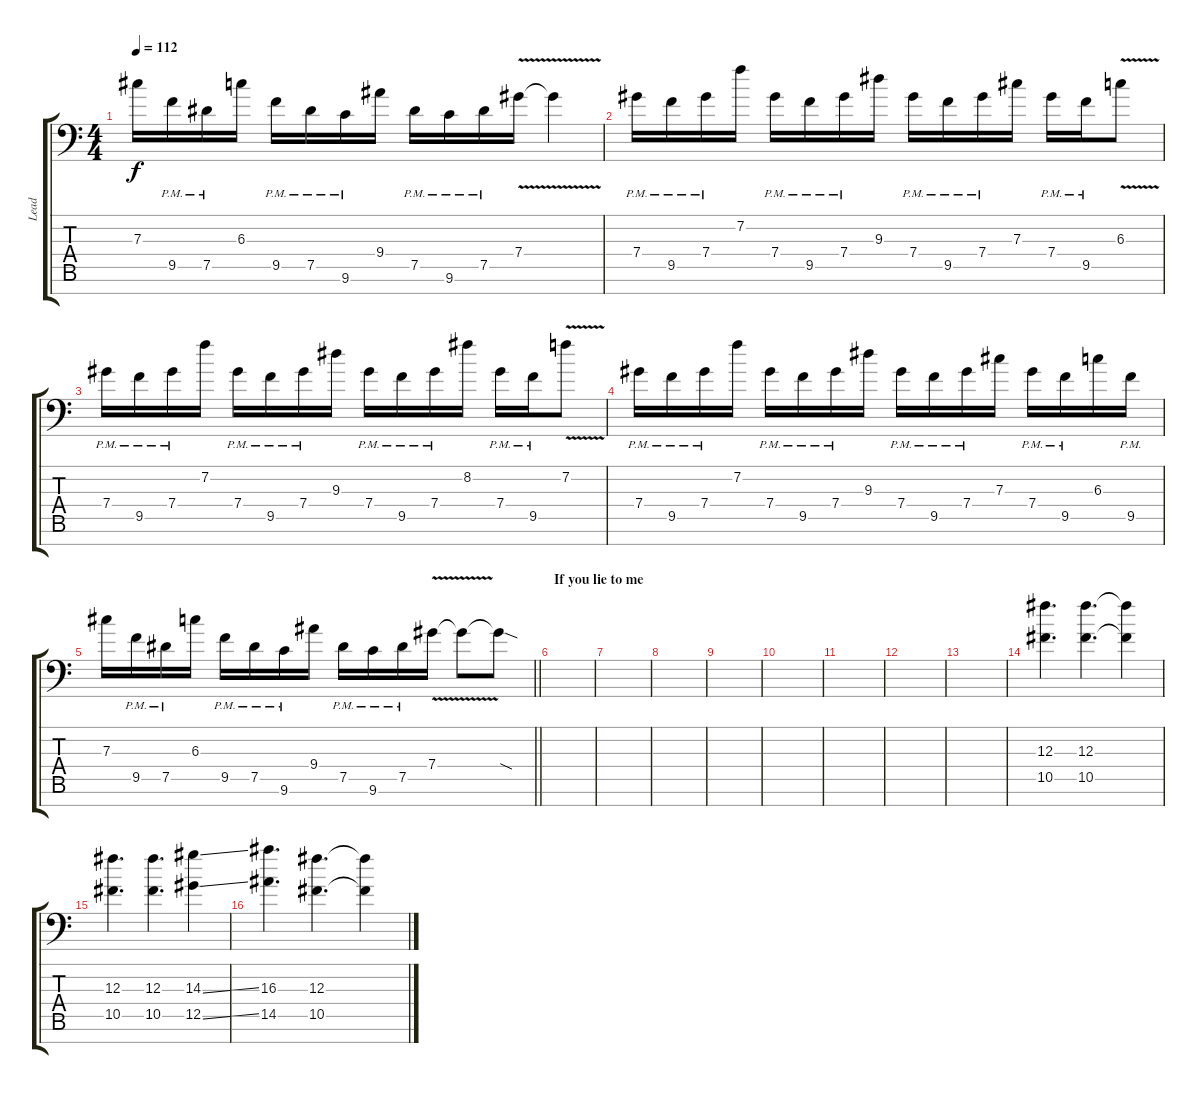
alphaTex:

\track ("Lead" "Lead") {instrument distortionguitar}
\staff {score tabs}
\tuning (Eb4 Bb3 Gb3 Db3 Ab2 Eb2 Bb1) {hide}
\ts (4 4)
\tempo 112
\clef f4
\ks c
7.3.16{dy f} 9.5{pm}.16 7.5{pm}.16 6.3.16 9.5{pm}.16 7.5{pm}.16 9.6{pm}.16 9.4.16 7.5{pm}.16 9.6{pm}.16 7.5{pm}.16 7.4{v}.16 7.4{t}.4 |
7.4{pm}.16 9.5{pm}.16 7.4{pm}.16 7.2.16 7.4{pm}.16 9.5{pm}.16 7.4{pm}.16 9.3.16 7.4{pm}.16 9.5{pm}.16 7.4{pm}.16 7.3.16 7.4{pm}.16 9.5{pm}.16 6.3{v}.8 |
7.4{pm}.16 9.5{pm}.16 7.4{pm}.16 7.2.16 7.4{pm}.16 9.5{pm}.16 7.4{pm}.16 9.3.16 7.4{pm}.16 9.5{pm}.16 7.4{pm}.16 8.2.16 7.4{pm}.16 9.5{pm}.16 7.2{v}.8 |
7.4{pm}.16 9.5{pm}.16 7.4{pm}.16 7.2.16 7.4{pm}.16 9.5{pm}.16 7.4{pm}.16 9.3.16 7.4{pm}.16 9.5{pm}.16 7.4{pm}.16 7.3.16 7.4{pm}.16 9.5{pm}.16 6.3.16 9.5{pm}.16 |
\barLineRight lightlight
7.3.16 9.5{pm}.16 7.5{pm}.16 6.3.16 9.5{pm}.16 7.5{pm}.16 9.6{pm}.16 9.4.16 7.5{pm}.16 9.6{pm}.16 7.5{pm}.16 7.4{v}.16 7.4{t}.8 7.4{sod t}.8 |
\section ("" "If you lie to me")
|
|
|
|
|
|
|
|
(12.3 10.5).4{d} (12.3 10.5).4{d} (12.3{t} 10.5{t}).4 |
(12.3 10.5).4{d} (12.3 10.5).4{d} (14.3{ss} 12.5{ss}).4 |
(16.3 14.5).4{d} (12.3 10.5).4{d} (12.3{t} 10.5{t}).4
